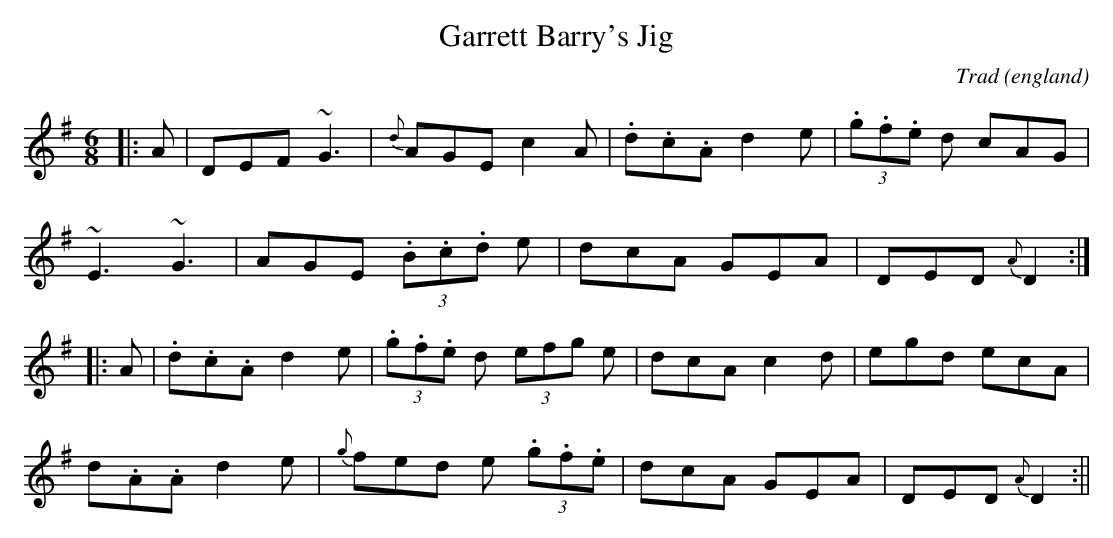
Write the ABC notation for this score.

X:1
T:Garrett Barry's Jig
O:england
C:Trad
M:6/8
L:1/8
K:ADor
|:A|DEF ~G3|{d}AGE c2A|.d.c.A d2e|(3.g.f.e d cAG|
~E3 ~G3|AGE  (3.B.c.d e|dcA GEA|DED {A}D2:|
|:A|.d.c.A d2e|(3.g.f.e d  (3efg e|dcA c2d|egd ecA|
d.A.A d2e|{g}fed e (3.g.f.e|dcA GEA|DED {A}D2:||
